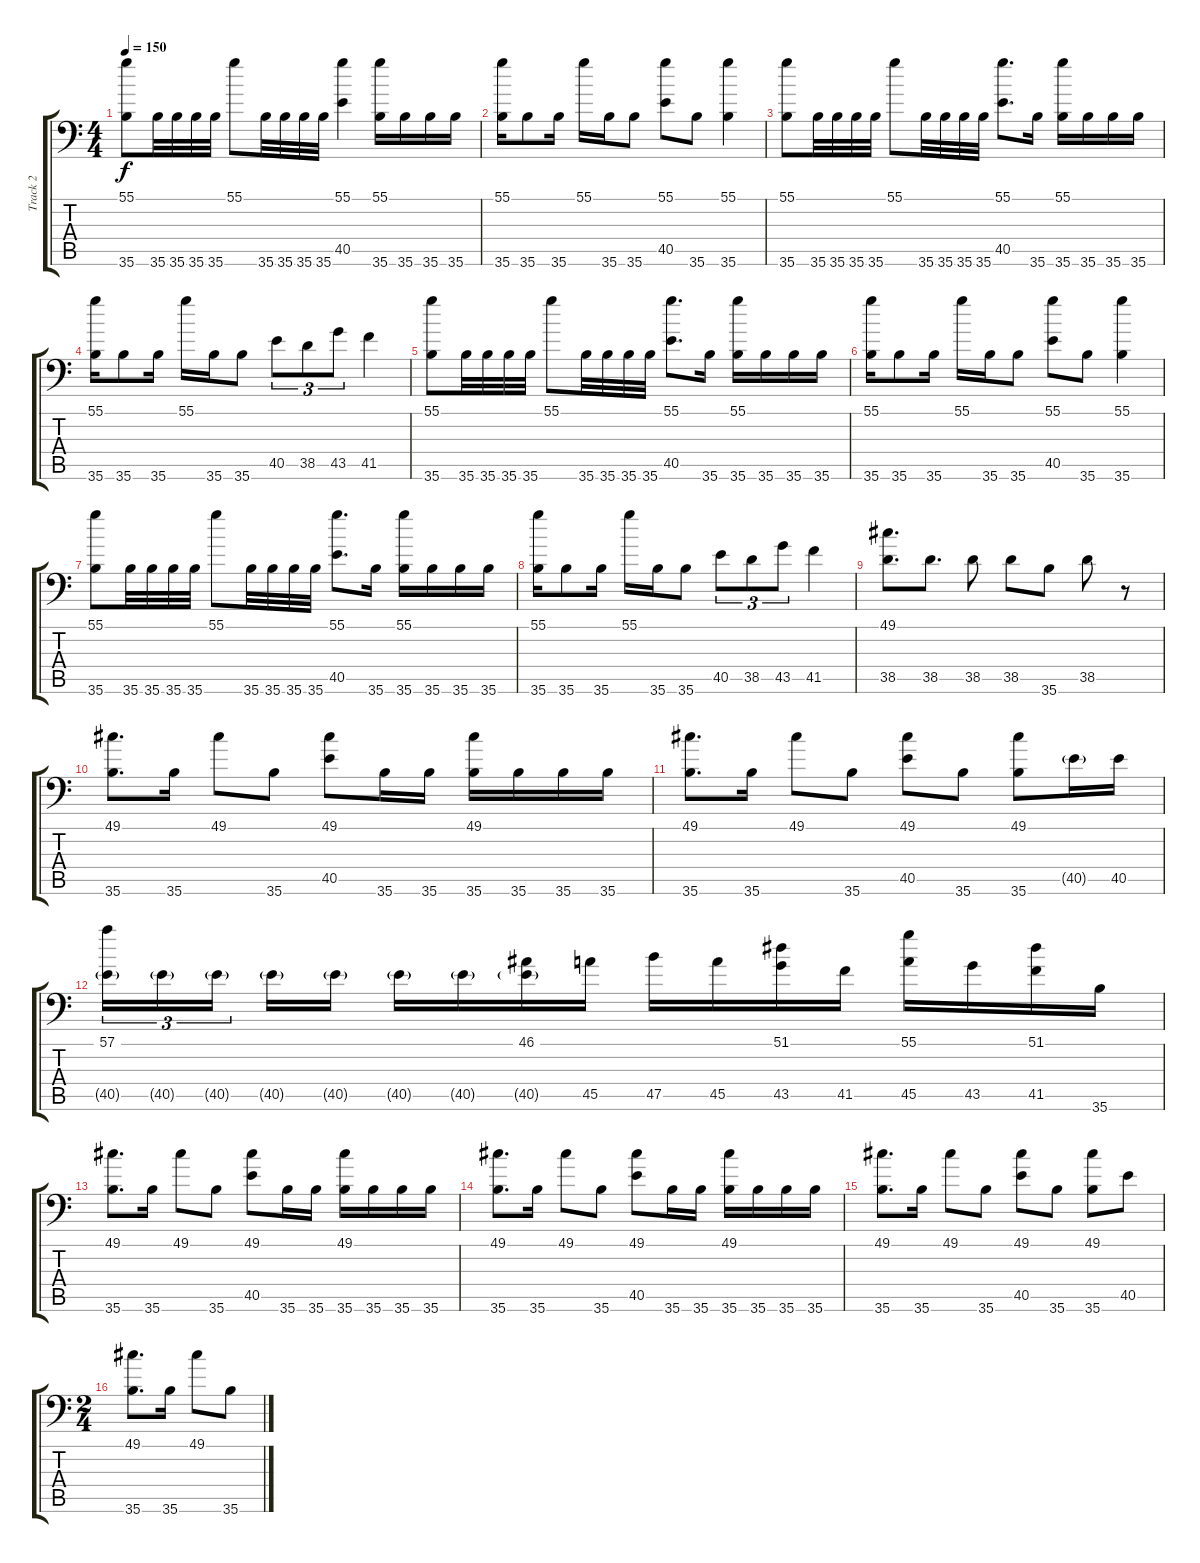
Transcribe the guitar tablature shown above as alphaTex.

\track ("Track 2" "Track 2") {instrument acousticgrandpiano}
\staff {score tabs}
\tuning (C-1 C-1 C-1 C-1 C-1 C-1) {hide}
\ts (4 4)
\tempo 150
\clef f4
\ks c
(55.1 35.6).8{dy f} 35.6.32 35.6.32 35.6.32 35.6.32 55.1.8 35.6.32 35.6.32 35.6.32 35.6.32 (55.1 40.5).4 (55.1 35.6).16 35.6.16 35.6.16 35.6.16 |
(55.1 35.6).16 35.6.8 35.6.16 55.1.16 35.6.16 35.6.8 (55.1 40.5).8 35.6.8 (55.1 35.6).4 |
(55.1 35.6).8 35.6.32 35.6.32 35.6.32 35.6.32 55.1.8 35.6.32 35.6.32 35.6.32 35.6.32 (55.1 40.5).8{d} 35.6.16 (55.1 35.6).16 35.6.16 35.6.16 35.6.16 |
(55.1 35.6).16 35.6.8 35.6.16 55.1.16 35.6.16 35.6.8 40.5.8{tu (3 2)} 38.5.8{tu (3 2)} 43.5.8{tu (3 2)} 41.5.4 |
(55.1 35.6).8 35.6.32 35.6.32 35.6.32 35.6.32 55.1.8 35.6.32 35.6.32 35.6.32 35.6.32 (55.1 40.5).8{d} 35.6.16 (55.1 35.6).16 35.6.16 35.6.16 35.6.16 |
(55.1 35.6).16 35.6.8 35.6.16 55.1.16 35.6.16 35.6.8 (55.1 40.5).8 35.6.8 (55.1 35.6).4 |
(55.1 35.6).8 35.6.32 35.6.32 35.6.32 35.6.32 55.1.8 35.6.32 35.6.32 35.6.32 35.6.32 (55.1 40.5).8{d} 35.6.16 (55.1 35.6).16 35.6.16 35.6.16 35.6.16 |
(55.1 35.6).16 35.6.8 35.6.16 55.1.16 35.6.16 35.6.8 40.5.8{tu (3 2)} 38.5.8{tu (3 2)} 43.5.8{tu (3 2)} 41.5.4 |
(49.1 38.5).8{d} 38.5.8{d} 38.5.8 38.5.8 35.6.8 38.5.8 r.8 |
(49.1 35.6).8{d} 35.6.16 49.1.8 35.6.8 (49.1 40.5).8 35.6.16 35.6.16 (49.1 35.6).16 35.6.16 35.6.16 35.6.16 |
(49.1 35.6).8{d} 35.6.16 49.1.8 35.6.8 (49.1 40.5).8 35.6.8 (49.1 35.6).8 40.5{g}.16 40.5.16 |
(57.1 40.5{g}).16{tu (3 2)} 40.5{g}.16{tu (3 2)} 40.5{g}.16{tu (3 2)} 40.5{g}.16 40.5{g}.16 40.5{g}.16 40.5{g}.16 (46.1 40.5{g}).16 45.5.16 47.5.16 45.5.16 (51.1 43.5).16 41.5.16 (55.1 45.5).16 43.5.16 (51.1 41.5).16 35.6.16 |
(49.1 35.6).8{d} 35.6.16 49.1.8 35.6.8 (49.1 40.5).8 35.6.16 35.6.16 (49.1 35.6).16 35.6.16 35.6.16 35.6.16 |
(49.1 35.6).8{d} 35.6.16 49.1.8 35.6.8 (49.1 40.5).8 35.6.16 35.6.16 (49.1 35.6).16 35.6.16 35.6.16 35.6.16 |
(49.1 35.6).8{d} 35.6.16 49.1.8 35.6.8 (49.1 40.5).8 35.6.8 (49.1 35.6).8 40.5.8 |
\ts (2 4)
(49.1 35.6).8{d} 35.6.16 49.1.8 35.6.8
